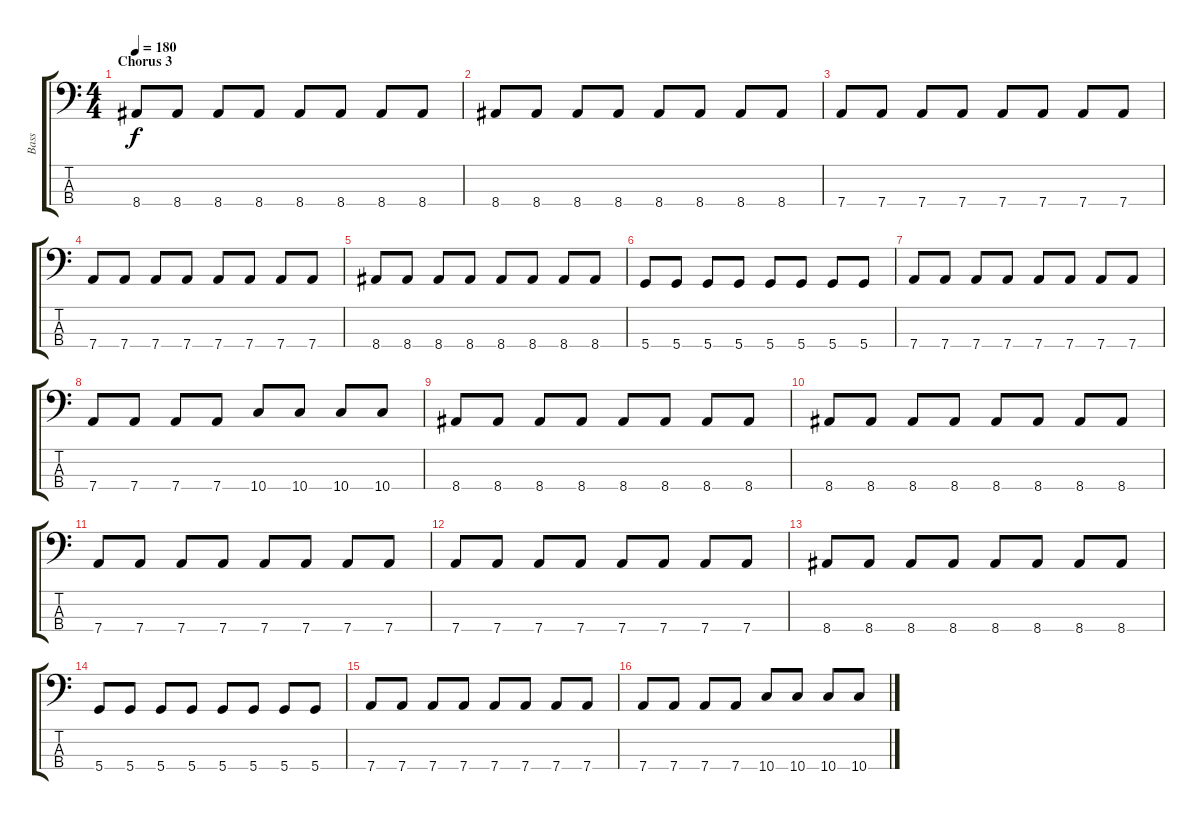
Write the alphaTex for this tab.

\track ("Bass" "Bass") {instrument electricbassfinger}
\staff {score tabs}
\tuning (G2 D2 A1 D1) {hide}
\ts (4 4)
\section ("" "Chorus 3")
\tempo 180
\clef f4
\ks c
8.4.8{dy f} 8.4.8 8.4.8 8.4.8 8.4.8 8.4.8 8.4.8 8.4.8 |
8.4.8 8.4.8 8.4.8 8.4.8 8.4.8 8.4.8 8.4.8 8.4.8 |
7.4.8 7.4.8 7.4.8 7.4.8 7.4.8 7.4.8 7.4.8 7.4.8 |
7.4.8 7.4.8 7.4.8 7.4.8 7.4.8 7.4.8 7.4.8 7.4.8 |
8.4.8 8.4.8 8.4.8 8.4.8 8.4.8 8.4.8 8.4.8 8.4.8 |
5.4.8 5.4.8 5.4.8 5.4.8 5.4.8 5.4.8 5.4.8 5.4.8 |
7.4.8 7.4.8 7.4.8 7.4.8 7.4.8 7.4.8 7.4.8 7.4.8 |
7.4.8 7.4.8 7.4.8 7.4.8 10.4.8 10.4.8 10.4.8 10.4.8 |
8.4.8 8.4.8 8.4.8 8.4.8 8.4.8 8.4.8 8.4.8 8.4.8 |
8.4.8 8.4.8 8.4.8 8.4.8 8.4.8 8.4.8 8.4.8 8.4.8 |
7.4.8 7.4.8 7.4.8 7.4.8 7.4.8 7.4.8 7.4.8 7.4.8 |
7.4.8 7.4.8 7.4.8 7.4.8 7.4.8 7.4.8 7.4.8 7.4.8 |
8.4.8 8.4.8 8.4.8 8.4.8 8.4.8 8.4.8 8.4.8 8.4.8 |
5.4.8 5.4.8 5.4.8 5.4.8 5.4.8 5.4.8 5.4.8 5.4.8 |
7.4.8 7.4.8 7.4.8 7.4.8 7.4.8 7.4.8 7.4.8 7.4.8 |
7.4.8 7.4.8 7.4.8 7.4.8 10.4.8 10.4.8 10.4.8 10.4.8
